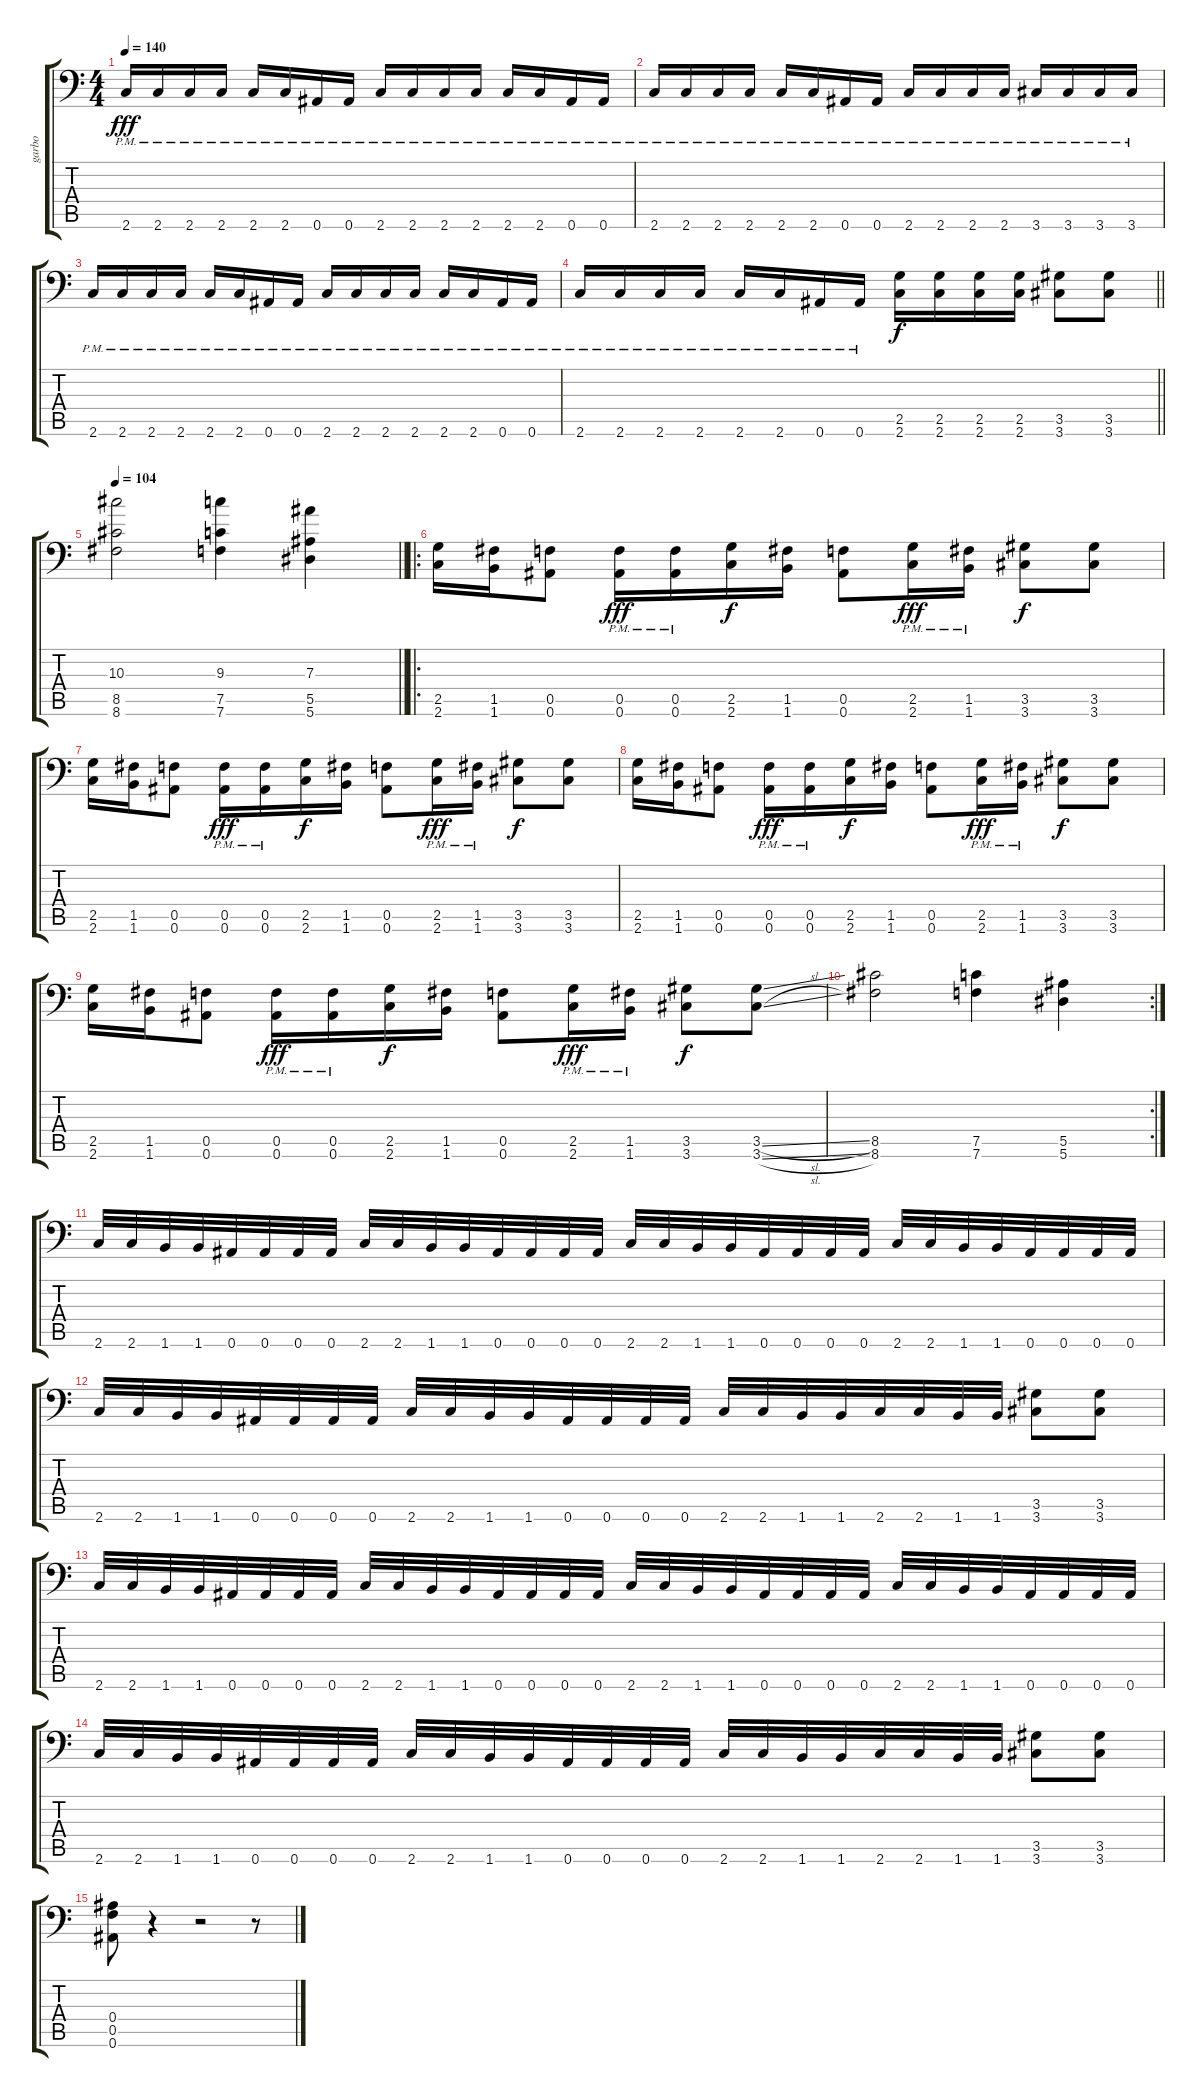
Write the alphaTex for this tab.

\track ("garbo" "garbo") {instrument overdrivenguitar}
\staff {score tabs}
\tuning (C4 G3 Eb3 Bb2 F2 Bb1) {hide}
\ts (4 4)
\tempo 140
\clef f4
\ks c
2.6{pm}.16{dy fff} 2.6{pm}.16 2.6{pm}.16 2.6{pm}.16 2.6{pm}.16 2.6{pm}.16 0.6{pm}.16 0.6{pm}.16 2.6{pm}.16 2.6{pm}.16 2.6{pm}.16 2.6{pm}.16 2.6{pm}.16 2.6{pm}.16 0.6{pm}.16 0.6{pm}.16 |
2.6{pm}.16 2.6{pm}.16 2.6{pm}.16 2.6{pm}.16 2.6{pm}.16 2.6{pm}.16 0.6{pm}.16 0.6{pm}.16 2.6{pm}.16 2.6{pm}.16 2.6{pm}.16 2.6{pm}.16 3.6{pm}.16 3.6{pm}.16 3.6{pm}.16 3.6{pm}.16 |
2.6{pm}.16 2.6{pm}.16 2.6{pm}.16 2.6{pm}.16 2.6{pm}.16 2.6{pm}.16 0.6{pm}.16 0.6{pm}.16 2.6{pm}.16 2.6{pm}.16 2.6{pm}.16 2.6{pm}.16 2.6{pm}.16 2.6{pm}.16 0.6{pm}.16 0.6{pm}.16 |
\barLineRight lightlight
2.6{pm}.16 2.6{pm}.16 2.6{pm}.16 2.6{pm}.16 2.6{pm}.16 2.6{pm}.16 0.6{pm}.16 0.6{pm}.16 (2.5 2.6).16{dy f} (2.5 2.6).16 (2.5 2.6).16 (2.5 2.6).16 (3.5 3.6).8 (3.5 3.6).8 |
\tempo 104
\barLineRight lightlight
(10.3 8.5 8.6).2 (9.3 7.5 7.6).4 (7.3 5.5 5.6).4 |
\ro
(2.5 2.6).16 (1.5 1.6).16 (0.5 0.6).8 (0.5{pm} 0.6{pm}).16{dy fff} (0.5{pm} 0.6{pm}).16 (2.5 2.6).16{dy f} (1.5 1.6).16 (0.5 0.6).8 (2.5{pm} 2.6{pm}).16{dy fff} (1.5{pm} 1.6{pm}).16 (3.5 3.6).8{dy f} (3.5 3.6).8 |
(2.5 2.6).16 (1.5 1.6).16 (0.5 0.6).8 (0.5{pm} 0.6{pm}).16{dy fff} (0.5{pm} 0.6{pm}).16 (2.5 2.6).16{dy f} (1.5 1.6).16 (0.5 0.6).8 (2.5{pm} 2.6{pm}).16{dy fff} (1.5{pm} 1.6{pm}).16 (3.5 3.6).8{dy f} (3.5 3.6).8 |
(2.5 2.6).16 (1.5 1.6).16 (0.5 0.6).8 (0.5{pm} 0.6{pm}).16{dy fff} (0.5{pm} 0.6{pm}).16 (2.5 2.6).16{dy f} (1.5 1.6).16 (0.5 0.6).8 (2.5{pm} 2.6{pm}).16{dy fff} (1.5{pm} 1.6{pm}).16 (3.5 3.6).8{dy f} (3.5 3.6).8 |
(2.5 2.6).16 (1.5 1.6).16 (0.5 0.6).8 (0.5{pm} 0.6{pm}).16{dy fff} (0.5{pm} 0.6{pm}).16 (2.5 2.6).16{dy f} (1.5 1.6).16 (0.5 0.6).8 (2.5{pm} 2.6{pm}).16{dy fff} (1.5{pm} 1.6{pm}).16 (3.5 3.6).8{dy f} (3.5{sl} 3.6{sl}).8 |
\rc 2
(8.5 8.6).2 (7.5 7.6).4 (5.5 5.6).4 |
2.6.32 2.6.32 1.6.32 1.6.32 0.6.32 0.6.32 0.6.32 0.6.32 2.6.32 2.6.32 1.6.32 1.6.32 0.6.32 0.6.32 0.6.32 0.6.32 2.6.32 2.6.32 1.6.32 1.6.32 0.6.32 0.6.32 0.6.32 0.6.32 2.6.32 2.6.32 1.6.32 1.6.32 0.6.32 0.6.32 0.6.32 0.6.32 |
2.6.32 2.6.32 1.6.32 1.6.32 0.6.32 0.6.32 0.6.32 0.6.32 2.6.32 2.6.32 1.6.32 1.6.32 0.6.32 0.6.32 0.6.32 0.6.32 2.6.32 2.6.32 1.6.32 1.6.32 2.6.32 2.6.32 1.6.32 1.6.32 (3.5 3.6).8 (3.5 3.6).8 |
2.6.32 2.6.32 1.6.32 1.6.32 0.6.32 0.6.32 0.6.32 0.6.32 2.6.32 2.6.32 1.6.32 1.6.32 0.6.32 0.6.32 0.6.32 0.6.32 2.6.32 2.6.32 1.6.32 1.6.32 0.6.32 0.6.32 0.6.32 0.6.32 2.6.32 2.6.32 1.6.32 1.6.32 0.6.32 0.6.32 0.6.32 0.6.32 |
2.6.32 2.6.32 1.6.32 1.6.32 0.6.32 0.6.32 0.6.32 0.6.32 2.6.32 2.6.32 1.6.32 1.6.32 0.6.32 0.6.32 0.6.32 0.6.32 2.6.32 2.6.32 1.6.32 1.6.32 2.6.32 2.6.32 1.6.32 1.6.32 (3.5 3.6).8 (3.5 3.6).8 |
(0.4 0.5 0.6).8 r.4 r.2 r.8
